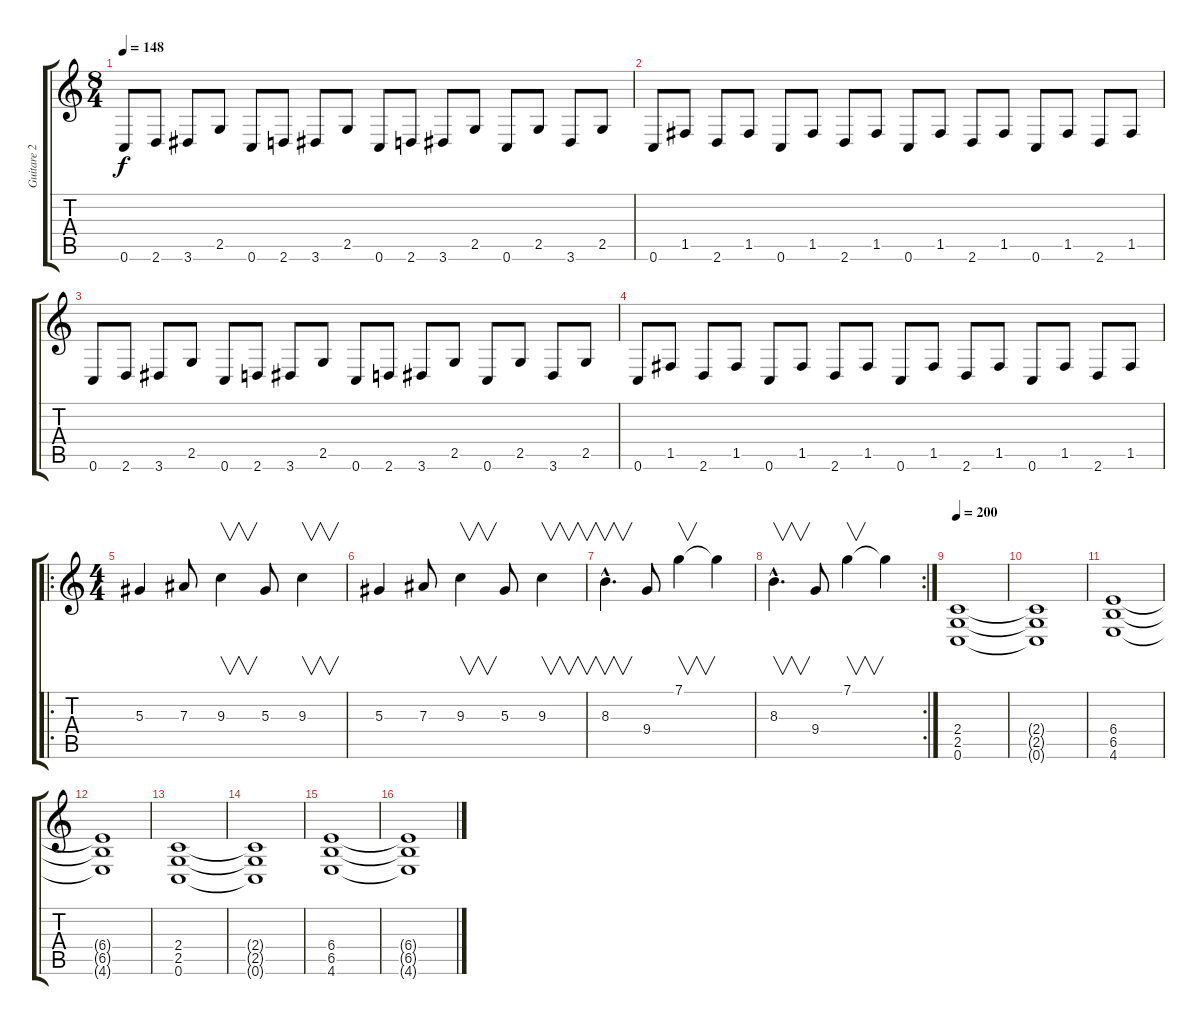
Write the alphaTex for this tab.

\track ("Guitare 2" "Guitare 2") {instrument distortionguitar}
\staff {score tabs}
\tuning (C4 G3 Eb3 Bb2 F2 C2) {hide}
\ts (8 4)
\tempo 148
\clef g2
\ks c
0.6.8{dy f} 2.6.8 3.6.8 2.5.8 0.6.8 2.6.8 3.6.8 2.5.8 0.6.8 2.6.8 3.6.8 2.5.8 0.6.8 2.5.8 3.6.8 2.5.8 |
0.6.8 1.5.8 2.6.8 1.5.8 0.6.8 1.5.8 2.6.8 1.5.8 0.6.8 1.5.8 2.6.8 1.5.8 0.6.8 1.5.8 2.6.8 1.5.8 |
0.6.8 2.6.8 3.6.8 2.5.8 0.6.8 2.6.8 3.6.8 2.5.8 0.6.8 2.6.8 3.6.8 2.5.8 0.6.8 2.5.8 3.6.8 2.5.8 |
0.6.8 1.5.8 2.6.8 1.5.8 0.6.8 1.5.8 2.6.8 1.5.8 0.6.8 1.5.8 2.6.8 1.5.8 0.6.8 1.5.8 2.6.8 1.5.8 |
\ro
\ts (4 4)
5.3.4 7.3.8 9.3.4{v} 5.3.8 9.3.4{v} |
5.3.4 7.3.8 9.3.4{v} 5.3.8 9.3.4{v} |
8.3{hac}.4{v d} 9.4.8 7.1.4{v} 7.1{t}.4 |
\rc 2
8.3{hac}.4{v d} 9.4.8 7.1.4{v} 7.1{t}.4 |
\tempo 200
(2.4 2.5 0.6).1 |
(2.4{t} 2.5{t} 0.6{t}).1 |
(6.4 6.5 4.6).1 |
(6.4{t} 6.5{t} 4.6{t}).1 |
(2.4 2.5 0.6).1 |
(2.4{t} 2.5{t} 0.6{t}).1 |
(6.4 6.5 4.6).1 |
(6.4{t} 6.5{t} 4.6{t}).1
